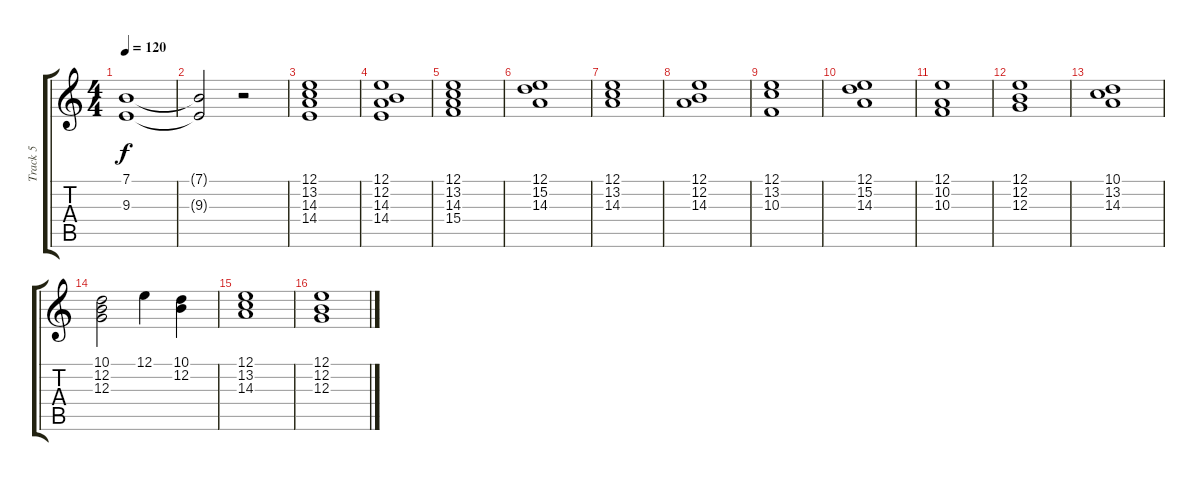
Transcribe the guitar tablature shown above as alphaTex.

\track ("Track 5" "Track 5") {instrument lead1square}
\staff {score tabs}
\tuning (E4 B3 G3 D3 A2 E2) {hide}
\ts (4 4)
\tempo 120
\clef g2
\ks c
(7.1{t} 9.3{t}).1{dy f} |
(7.1{t} 9.3{t}).2 r.2 |
(12.1 13.2 14.3 14.4).1 |
(12.1 12.2 14.3 14.4).1 |
(12.1 13.2 14.3 15.4).1 |
(12.1 15.2 14.3).1 |
(12.1 13.2 14.3).1 |
(12.1 12.2 14.3).1 |
(12.1 13.2 10.3).1 |
(12.1 15.2 14.3).1 |
(12.1 10.2 10.3).1 |
(12.1 12.2 12.3).1 |
(10.1 13.2 14.3).1 |
(10.1 12.2 12.3).2 12.1.4 (10.1 12.2).4 |
(12.1 13.2 14.3).1 |
(12.1 12.2 12.3).1
